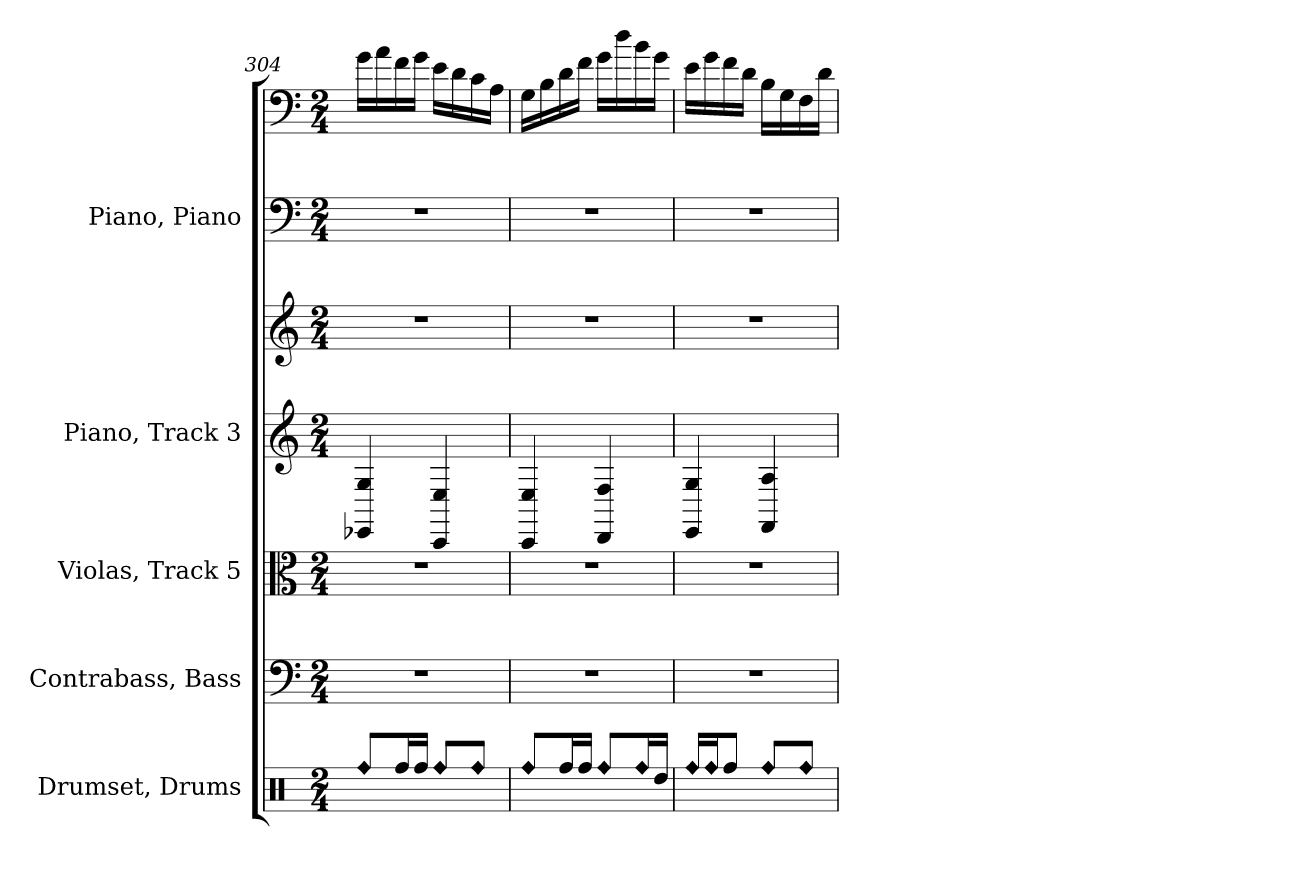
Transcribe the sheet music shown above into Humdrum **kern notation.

**kern	**kern	**kern	**kern	**kern	**kern	**kern
*part5	*part4	*part3	*part2	*part2	*part1	*part1
*staff7	*staff6	*staff5	*staff4	*staff3	*staff2	*staff1
*I"Drumset, Drums	*I"Contrabass, Bass	*I"Violas, Track  5	*I"Piano, Track  3	*	*I"Piano, Piano	*
*I'D. Set	*I'Cb.	*I'Vlas.	*I'Pno.	*	*I'Pno.	*
*clefX	*clefF4	*clefC3	*clefG2	*clefG2	*clefF4	*clefF4
*	*ITrd7c12	*	*	*	*	*
*k[]	*k[]	*k[]	*k[]	*k[]	*k[]	*k[]
*M2/4	*M2/4	*M2/4	*M2/4	*M2/4	*M2/4	*M2/4
=304	=304	=304	=304	=304	=304	=304
!LO:N:head=diamond	!	!	!	!	!	!
8Rff/L	2r	2r	4EE-X/ 4G/	2r	2r	16g\LL
.	.	.	.	.	.	16a\
16Rff/L	.	.	.	.	.	16f\
16Rff/JJ	.	.	.	.	.	16g\JJ
!LO:N:head=diamond	!	!	!	!	!	!
8Rff/L	.	.	4CC/ 4E/	.	.	16e\LL
.	.	.	.	.	.	16d\
!LO:N:head=diamond	!	!	!	!	!	!
8Rff/J	.	.	.	.	.	16c\
.	.	.	.	.	.	16A\JJ
=305	=305	=305	=305	=305	=305	=305
!LO:N:head=diamond	!	!	!	!	!	!
8Rff/L	2r	2r	4CC/ 4E/	2r	2r	16G\LL
.	.	.	.	.	.	16B\
16Rff/L	.	.	.	.	.	16d\
16Rff/JJ	.	.	.	.	.	16f\JJ
!LO:N:head=diamond	!	!	!	!	!	!
8Rff/L	.	.	4DD/ 4F/	.	.	16g\LL
.	.	.	.	.	.	16dd\
!LO:N:head=diamond	!	!	!	!	!	!
16Rff/L	.	.	.	.	.	16b\
16Rdd/JJ	.	.	.	.	.	16g\JJ
=306	=306	=306	=306	=306	=306	=306
!LO:N:head=diamond	!	!	!	!	!	!
16Rff/LL	2r	2r	4EE/ 4G/	2r	2r	16e\LL
!LO:N:head=diamond	!	!	!	!	!	!
16Rff/J	.	.	.	.	.	16g\
8Rff/J	.	.	.	.	.	16f\
.	.	.	.	.	.	16d\JJ
!LO:N:head=diamond	!	!	!	!	!	!
8Rff/L	.	.	4FF/ 4A/	.	.	16B\LL
.	.	.	.	.	.	16G\
!LO:N:head=diamond	!	!	!	!	!	!
8Rff/J	.	.	.	.	.	16F\
.	.	.	.	.	.	16d\JJ
=	=	=	=	=	=	=
*-	*-	*-	*-	*-	*-	*-
